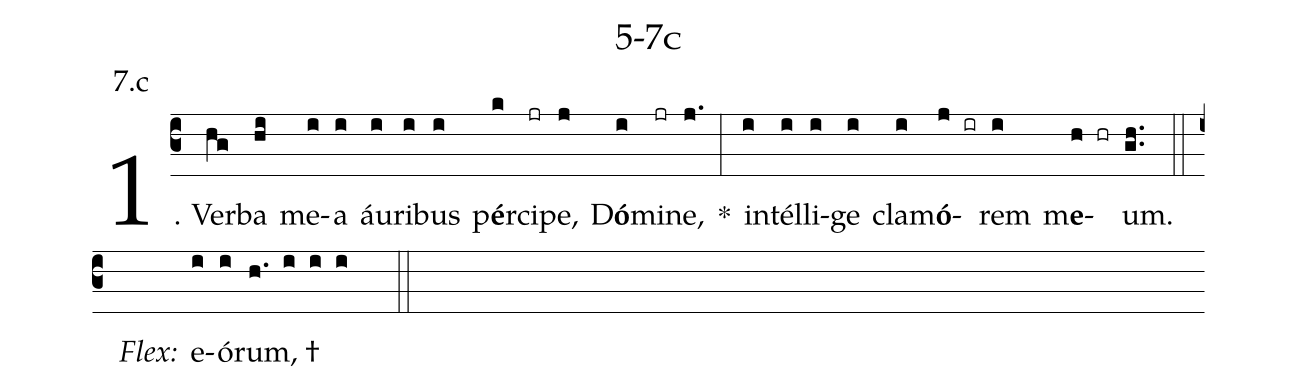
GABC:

name: 5-7c;
annotation: 7.c;
%%
(c3)1. Ver(hg)ba(hi) me(i)a(i) áu(i)ri(i)bus(i) p<b>é</b>r(k)ci(jr)pe,(j) D<b>ó</b>(i)mi(jr)ne,(j.) *(:) in(i)tél(i)li(i)ge(i) cla(i)m<b>ó</b>(j ir)rem(i) m<b>e</b>(h hr)um.(gh..) (::)
<i>Flex:</i>()  e(i)ó(i)rum, †(h. i i i  ::)
